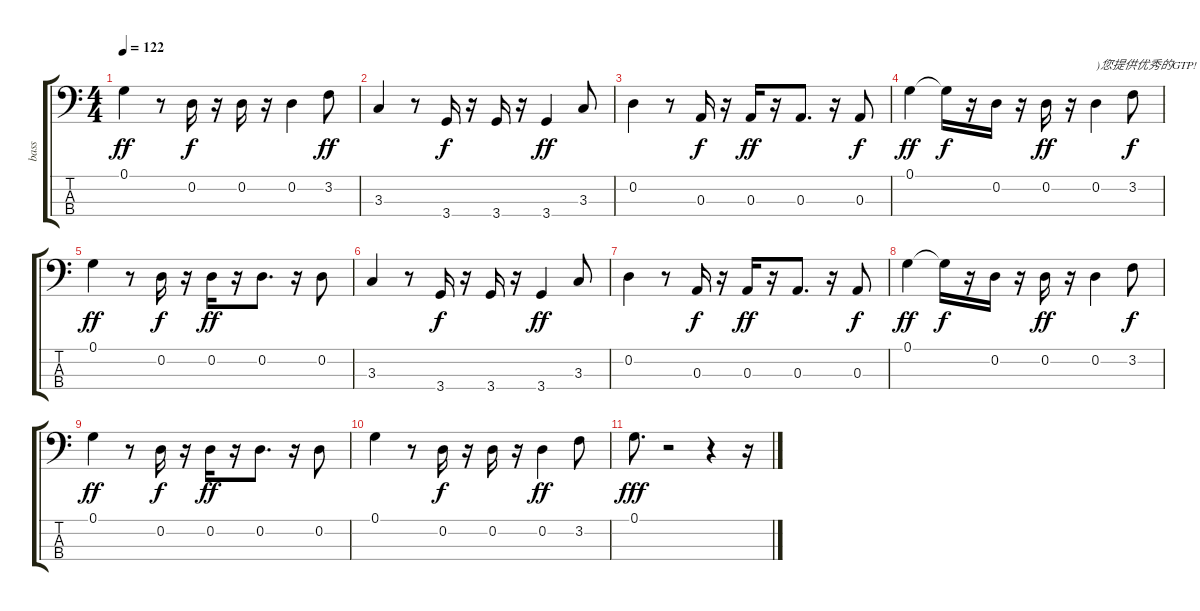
\track ("bass" "bass") {instrument electricbassfinger}
\staff {score tabs}
\tuning (G2 D2 A1 E1) {hide}
\ts (4 4)
\tempo 122
\clef f4
\ks c
0.1.4{dy ff} r.8 0.2.16{dy f} r.16 0.2.16 r.16 0.2.4 3.2.8{dy ff} |
3.3.4 r.8 3.4.16{dy f} r.16 3.4.16 r.16 3.4.4{dy ff} 3.3.8 |
0.2.4 r.8 0.3.16{dy f} r.16 0.3.16{dy ff} r.16 0.3.8{d} r.16 0.3.8{dy f} |
0.1.4{dy ff} 0.1{t}.16{dy f} r.16 0.2.16 r.16 0.2.16{dy ff} r.16 0.2.4{txt ")您提供优秀的GTP!"} 3.2.8{dy f} |
0.1.4{dy ff} r.8 0.2.16{dy f} r.16 0.2.16{dy ff} r.16 0.2.8{d} r.16 0.2.8 |
3.3.4 r.8 3.4.16{dy f} r.16 3.4.16 r.16 3.4.4{dy ff} 3.3.8 |
0.2.4 r.8 0.3.16{dy f} r.16 0.3.16{dy ff} r.16 0.3.8{d} r.16 0.3.8{dy f} |
0.1.4{dy ff} 0.1{t}.16{dy f} r.16 0.2.16 r.16 0.2.16{dy ff} r.16 0.2.4 3.2.8{dy f} |
0.1.4{dy ff} r.8 0.2.16{dy f} r.16 0.2.16{dy ff} r.16 0.2.8{d} r.16 0.2.8 |
0.1.4 r.8 0.2.16{dy f} r.16 0.2.16 r.16 0.2.4{dy ff} 3.2.8 |
0.1.8{d dy fff} r.2 r.4 r.16
